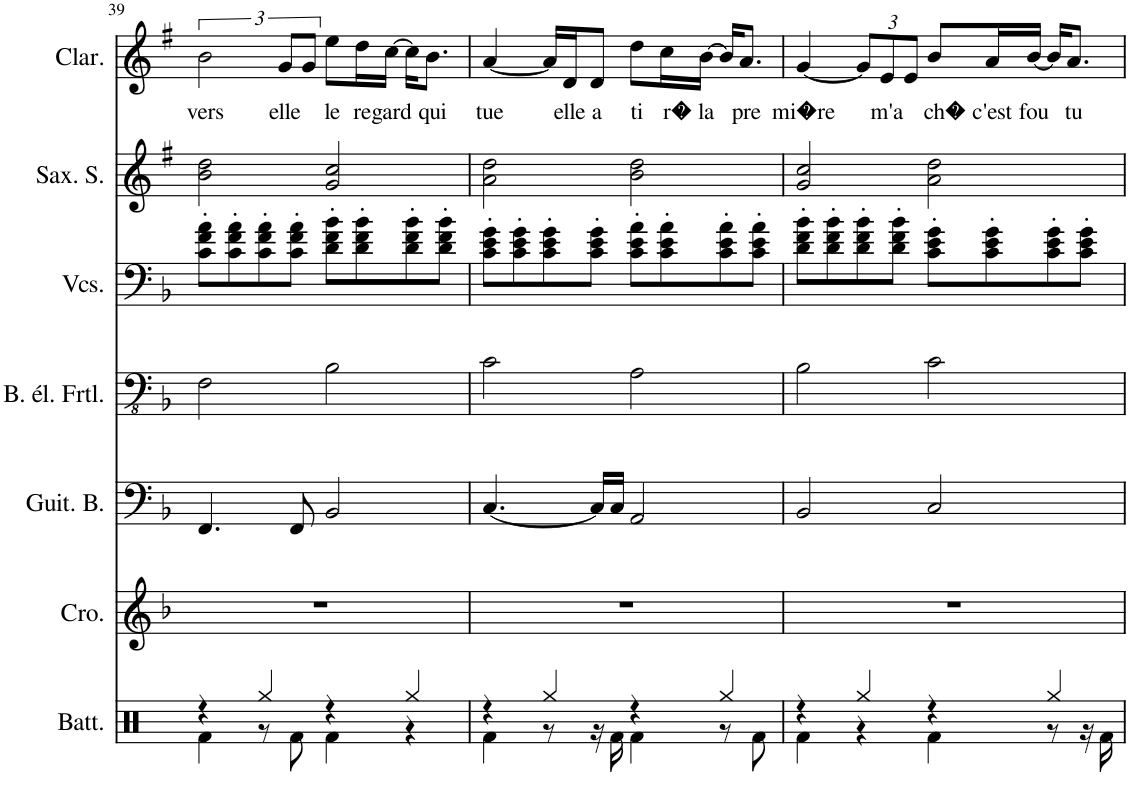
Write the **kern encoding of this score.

**kern	**kern	**kern	**kern	**kern	**kern	**kern	**text
*part7	*part6	*part5	*part4	*part3	*part2	*part1	*part1
*staff7	*staff6	*staff5	*staff4	*staff3	*staff2	*staff1	*staff1
*I"Batterie	*I"Crotales	*I"Guitare Basse	*I"Basse électrique fretless	*I"Violoncelles	*I"Saxophone Soprano	*I"Clarinette	*
*I'Batt.	*I'Cro.	*I'Guit. B.	*I'B. él. Frtl.	*I'Vcs.	*I'Sax. S.	*I'Clar.	*
!!LO:PB:g=z
*clefX	*clefG2	*clefF4	*clefFv4	*clefF4	*clefG2	*clefG2	*
*	*Trd-14c-24	*Trd7c12	*	*	*Trd1c2	*Trd1c2	*
*k[]	*k[b-]	*k[b-]	*k[b-]	*k[b-]	*k[f#]	*k[f#]	*
*M4/4	*M4/4	*M4/4	*M4/4	*M4/4	*M4/4	*M4/4	*
=39	=39	=39	=39	=39	=39	=39	=39
*^	*	*	*	*	*	*	*
!	!	!	!	!	!	!	!	!LO:LY:b
4r	4Rf\	1r	4.FF/	2FF\	8c\' 8f\' 8a\'L	2b\ 2dd\	3b\	vers
.	.	.	.	.	8c\' 8f\' 8a\'	.	.	.
4Rgg/	8r	.	.	.	8c\' 8f\' 8a\'	.	.	.
!	!	!	!	!	!	!	!	!LO:LY:b
.	.	.	.	.	.	.	12g/L	elle
.	8Rf\	.	8FF/	.	8c\' 8f\' 8a\'J	.	.	.
.	.	.	.	.	.	.	12g/J	.
!	!	!	!	!	!	!	!	!LO:LY:b
4r	4Rf\	.	2BB-/	2BB-\	8d\' 8f\' 8b-\'L	2g/ 2cc/	8ee\L	le
!	!	!	!	!	!	!	!	!LO:LY:b
.	.	.	.	.	8d\' 8f\' 8b-\'	.	16dd\L	re
!	!	!	!	!	!	!	!	!LO:LY:b
.	.	.	.	.	.	.	[16cc\JJ	gard
4Rgg/	4r	.	.	.	8d\' 8f\' 8b-\'	.	16cc\KL]	.
!	!	!	!	!	!	!	!	!LO:LY:b
.	.	.	.	.	.	.	8.b\J	qui
.	.	.	.	.	8d\' 8f\' 8b-\'J	.	.	.
=40	=40	=40	=40	=40	=40	=40	=40	=40
!	!	!	!	!	!	!	!	!LO:LY:b
4r	4Rf\	1r	[4.C/	2C\	8c\' 8e\' 8g\'L	2a\ 2dd\	[4a/	tue
.	.	.	.	.	8c\' 8e\' 8g\'	.	.	.
4Rgg/	8r	.	.	.	8c\' 8e\' 8g\'	.	16a/LL]	.
!	!	!	!	!	!	!	!	!LO:LY:b
.	.	.	.	.	.	.	16d/J	elle
!	!	!	!	!	!	!	!	!LO:LY:b
.	16r	.	16C/LL]	.	8c\' 8e\' 8g\'J	.	8d/J	a
.	16Rf\	.	16C/JJ	.	.	.	.	.
!	!	!	!	!	!	!	!	!LO:LY:b
4r	4Rf\	.	2AA/	2AA\	8c\' 8e\' 8a\'L	2b\ 2dd\	8dd\L	ti
!	!	!	!	!	!	!	!	!LO:LY:b
.	.	.	.	.	8c\' 8e\' 8a\'	.	16cc\L	r�
!	!	!	!	!	!	!	!	!LO:LY:b
.	.	.	.	.	.	.	[16b\JJ	la
4Rgg/	8r	.	.	.	8c\' 8e\' 8a\'	.	16b/KL]	.
!	!	!	!	!	!	!	!	!LO:LY:b
.	.	.	.	.	.	.	8.a/J	pre
.	8Rf\	.	.	.	8c\' 8e\' 8a\'J	.	.	.
=41	=41	=41	=41	=41	=41	=41	=41	=41
!	!	!	!	!	!	!	!	!LO:LY:b
4r	4Rf\	1r	2BB-/	2BB-\	8d\' 8f\' 8b-\'L	2g/ 2cc/	[4g/	mi�re
.	.	.	.	.	8d\' 8f\' 8b-\'	.	.	.
*	*	*	*	*	*	*	*Xbrackettup	*
4Rgg/	4r	.	.	.	8d\' 8f\' 8b-\'	.	12g/L]	.
!	!	!	!	!	!	!	!	!LO:LY:b
.	.	.	.	.	.	.	12e/	m'a
.	.	.	.	.	8d\' 8f\' 8b-\'J	.	.	.
.	.	.	.	.	.	.	12e/J	.
!	!	!	!	!	!	!	!	!LO:LY:b
4r	4Rf\	.	2C/	2C\	8c\' 8e\' 8g\'L	2a\ 2dd\	8b/L	ch�
!	!	!	!	!	!	!	!	!LO:LY:b
.	.	.	.	.	8c\' 8e\' 8g\'	.	16a/L	c'est
!	!	!	!	!	!	!	!	!LO:LY:b
.	.	.	.	.	.	.	[16b/JJ	fou
4Rgg/	8r	.	.	.	8c\' 8e\' 8g\'	.	16b/KL]	.
!	!	!	!	!	!	!	!	!LO:LY:b
.	.	.	.	.	.	.	8.a/J	tu
.	16r	.	.	.	8c\' 8e\' 8g\'J	.	.	.
.	16Rf\	.	.	.	.	.	.	.
*v	*v	*	*	*	*	*	*	*
=	=	=	=	=	=	=	=
*-	*-	*-	*-	*-	*-	*-	*-
